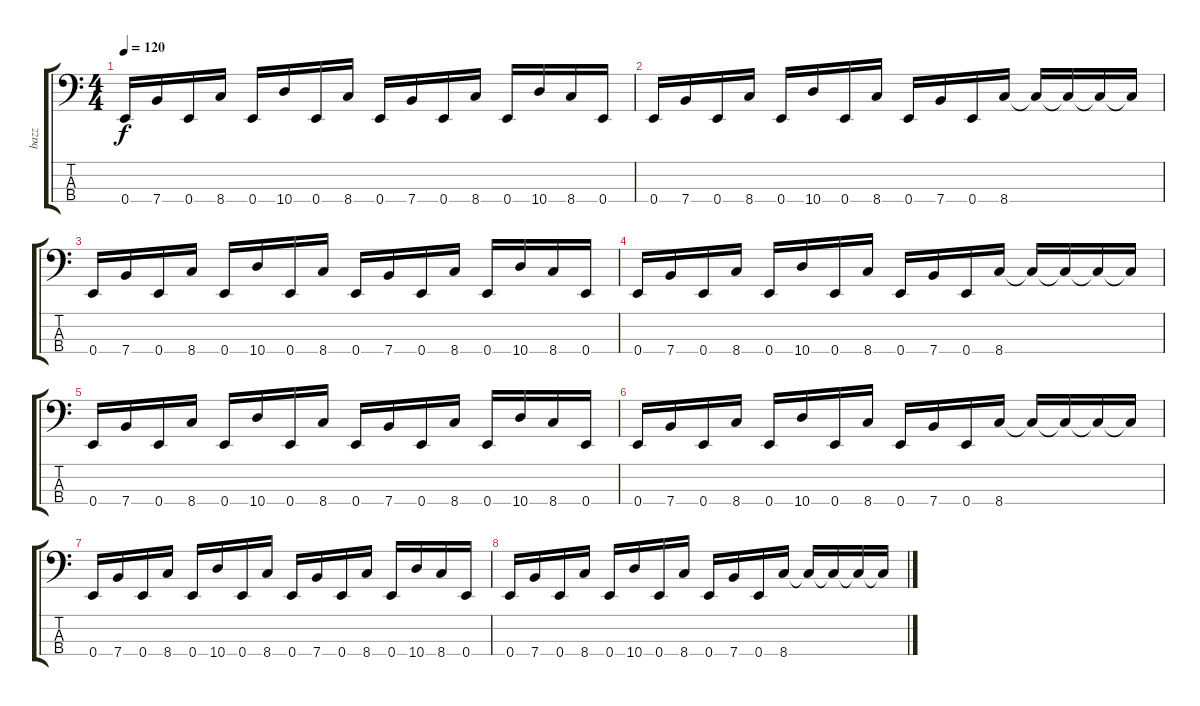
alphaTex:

\track ("bazz" "bazz") {instrument electricbasspick}
\staff {score tabs}
\tuning (G2 D2 A1 E1) {hide}
\ts (4 4)
\tempo 120
\clef f4
\ks c
0.4.16{dy f} 7.4.16 0.4.16 8.4.16 0.4.16 10.4.16 0.4.16 8.4.16 0.4.16 7.4.16 0.4.16 8.4.16 0.4.16 10.4.16 8.4.16 0.4.16 |
0.4.16 7.4.16 0.4.16 8.4.16 0.4.16 10.4.16 0.4.16 8.4.16 0.4.16 7.4.16 0.4.16 8.4.16 8.4{t}.16 8.4{t}.16 8.4{t}.16 8.4{t}.16 |
0.4.16 7.4.16 0.4.16 8.4.16 0.4.16 10.4.16 0.4.16 8.4.16 0.4.16 7.4.16 0.4.16 8.4.16 0.4.16 10.4.16 8.4.16 0.4.16 |
0.4.16 7.4.16 0.4.16 8.4.16 0.4.16 10.4.16 0.4.16 8.4.16 0.4.16 7.4.16 0.4.16 8.4.16 8.4{t}.16 8.4{t}.16 8.4{t}.16 8.4{t}.16 |
0.4.16 7.4.16 0.4.16 8.4.16 0.4.16 10.4.16 0.4.16 8.4.16 0.4.16 7.4.16 0.4.16 8.4.16 0.4.16 10.4.16 8.4.16 0.4.16 |
0.4.16 7.4.16 0.4.16 8.4.16 0.4.16 10.4.16 0.4.16 8.4.16 0.4.16 7.4.16 0.4.16 8.4.16 8.4{t}.16 8.4{t}.16 8.4{t}.16 8.4{t}.16 |
0.4.16 7.4.16 0.4.16 8.4.16 0.4.16 10.4.16 0.4.16 8.4.16 0.4.16 7.4.16 0.4.16 8.4.16 0.4.16 10.4.16 8.4.16 0.4.16 |
0.4.16 7.4.16 0.4.16 8.4.16 0.4.16 10.4.16 0.4.16 8.4.16 0.4.16 7.4.16 0.4.16 8.4.16 8.4{t}.16 8.4{t}.16 8.4{t}.16 8.4{t}.16
